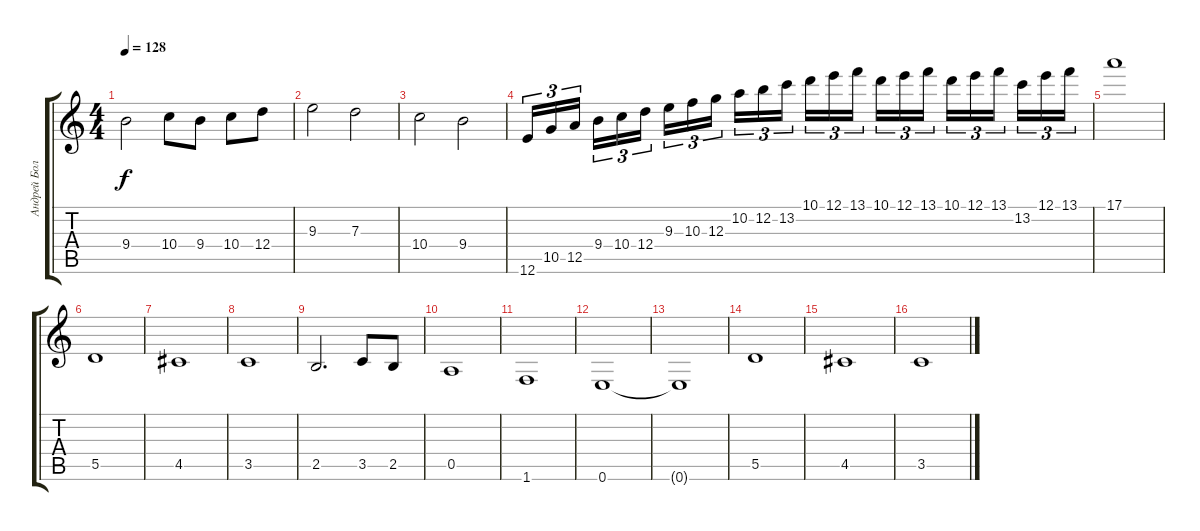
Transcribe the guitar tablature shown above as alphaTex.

\track ("Андрей Большаков" "Андрей Бол") {instrument overdrivenguitar}
\staff {score tabs}
\tuning (E4 B3 G3 D3 A2 E2) {hide}
\ts (4 4)
\tempo 128
\clef g2
\ks c
9.4.2{dy f} 10.4.8 9.4.8 10.4.8 12.4.8 |
9.3.2 7.3.2 |
10.4.2 9.4.2 |
12.6.16{tu (3 2)} 10.5.16{tu (3 2)} 12.5.16{tu (3 2) beam splitsecondary} 9.4.16{tu (3 2)} 10.4.16{tu (3 2)} 12.4.16{tu (3 2)} 9.3.16{tu (3 2)} 10.3.16{tu (3 2)} 12.3.16{tu (3 2) beam splitsecondary} 10.2.16{tu (3 2)} 12.2.16{tu (3 2)} 13.2.16{tu (3 2)} 10.1.16{tu (3 2)} 12.1.16{tu (3 2)} 13.1.16{tu (3 2) beam splitsecondary} 10.1.16{tu (3 2)} 12.1.16{tu (3 2)} 13.1.16{tu (3 2)} 10.1.16{tu (3 2)} 12.1.16{tu (3 2)} 13.1.16{tu (3 2) beam splitsecondary} 13.2.16{tu (3 2)} 12.1.16{tu (3 2)} 13.1.16{tu (3 2)} |
17.1.1 |
5.5.1 |
4.5.1 |
3.5.1 |
2.5.2{d} 3.5.8 2.5.8 |
0.5.1 |
1.6.1 |
0.6.1 |
0.6{t}.1 |
5.5.1 |
4.5.1 |
3.5.1
